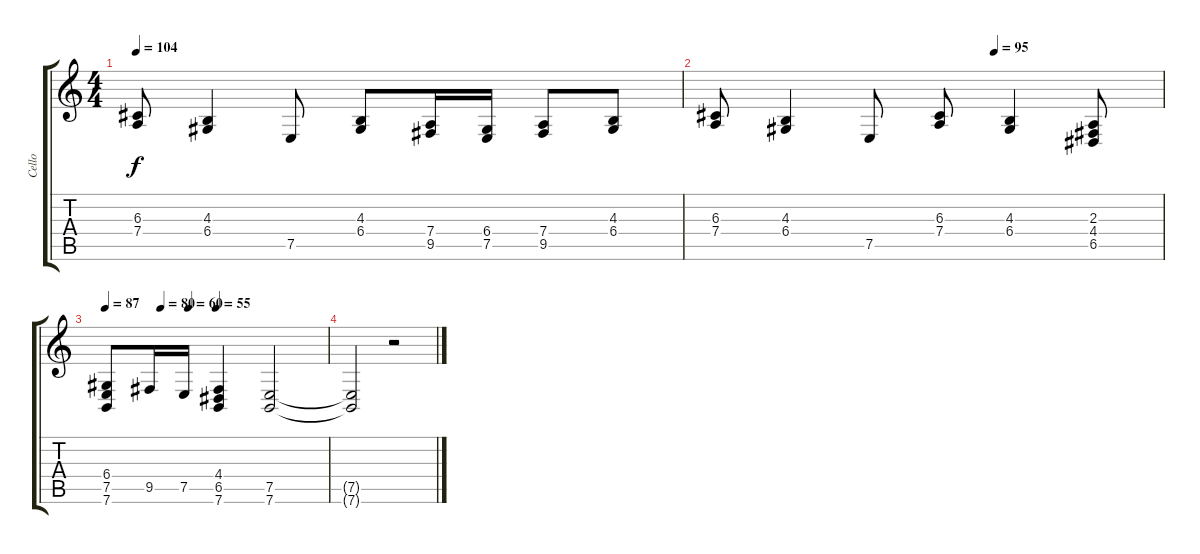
\track ("Cello" "Cello") {instrument cello}
\staff {score tabs}
\tuning (E4 B3 G3 D3 A2 E2) {hide}
\ts (4 4)
\tempo 104
\clef g2
\ks c
(6.3 7.4).8{dy f} (4.3 6.4).4 7.5.8 (4.3 6.4).8 (7.4 9.5).16 (6.4 7.5).16 (7.4 9.5).8 (4.3 6.4).8 |
\tempo (95 0.625)
(6.3 7.4).8 (4.3 6.4).4 7.5.8 (6.3 7.4).8 (4.3 6.4).4 (2.3 4.4 6.5).8 |
\tempo 87
\tempo (80 0.25)
\tempo (60 0.375)
\tempo (55 0.5)
(6.4 7.5 7.6).8 9.5.16 7.5.16 (4.4 6.5 7.6).4 (7.5 7.6).2 |
(7.5{t} 7.6{t}).2 r.2
